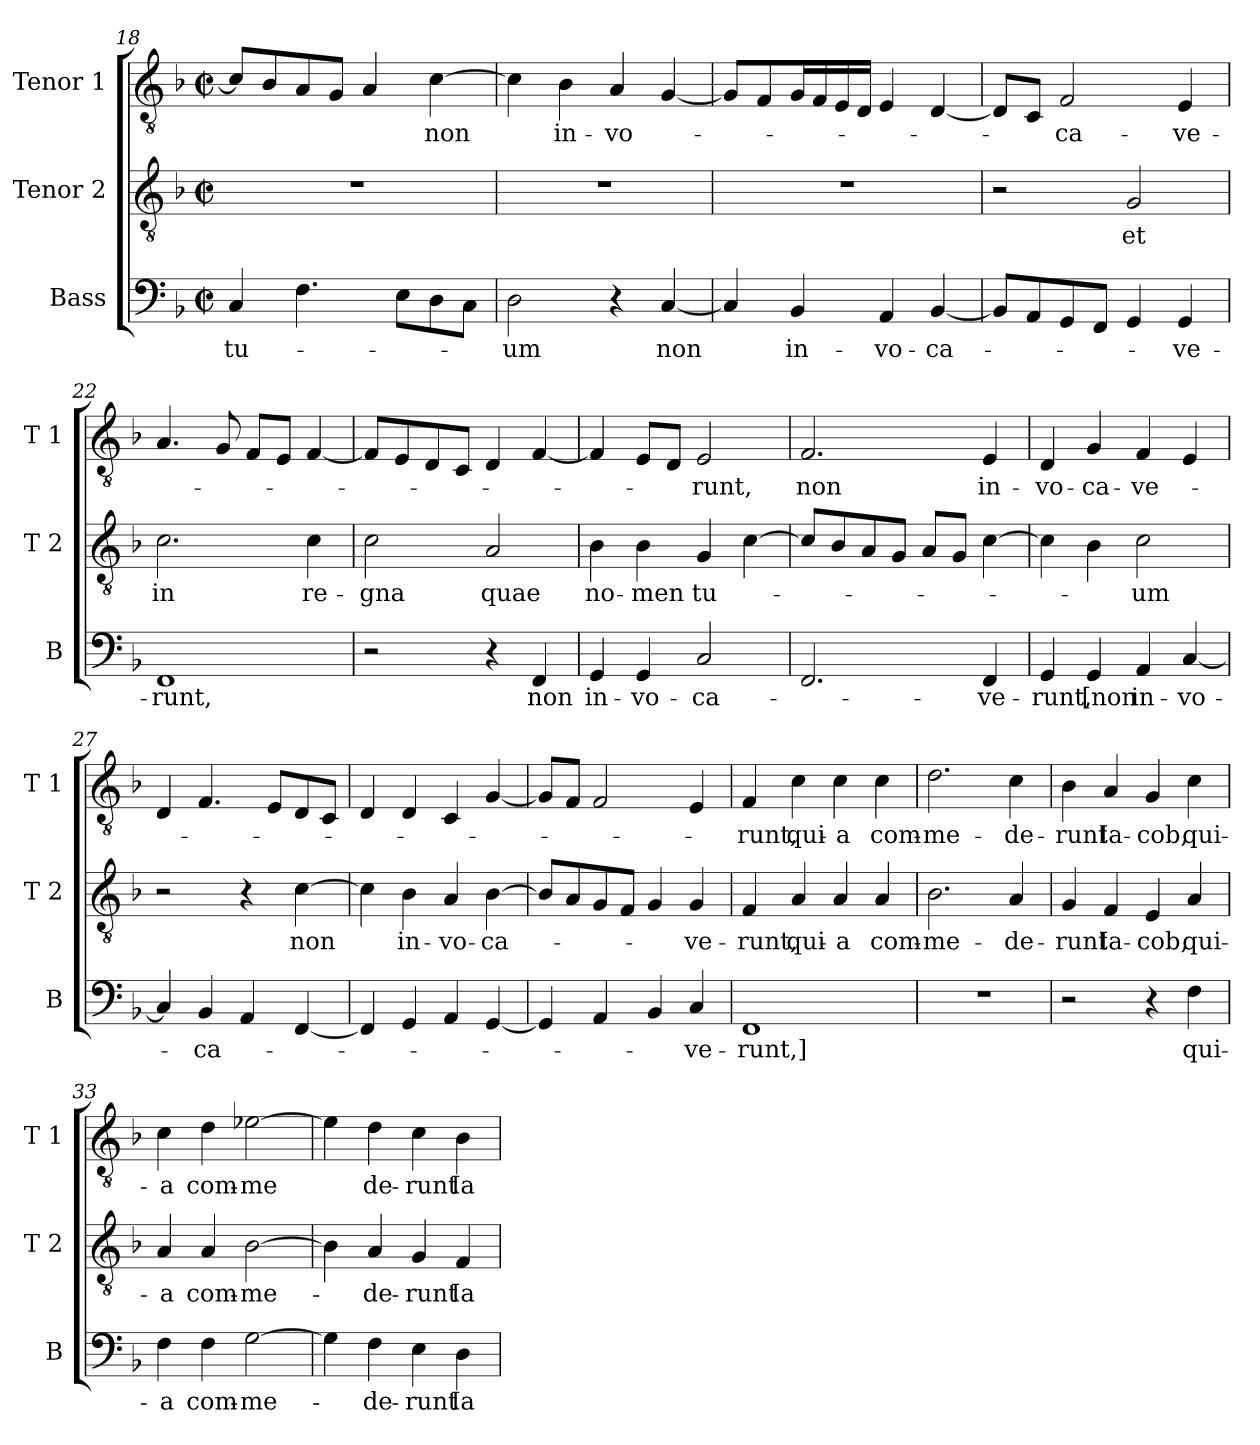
**kern	**text	**kern	**text	**kern	**text
*part3	*part3	*part2	*part2	*part1	*part1
*staff3	*staff3	*staff2	*staff2	*staff1	*staff1
*I"Bass	*	*I"Tenor 2	*	*I"Tenor 1	*
*I'B	*	*I'T 2	*	*I'T 1	*
!!LO:PB:g=z
*clefF4	*	*clefGv2	*	*clefGv2	*
*k[b-]	*	*k[b-]	*	*k[b-]	*
*F:	*	*F:	*	*F:	*
*M2/2	*	*M2/2	*	*M2/2	*
*met(c|)	*	*met(c|)	*	*met(c|)	*
=18	=18	=18	=18	=18	=18
!	!LO:LY:b	!	!	!	!
4C/	tu-	1r	.	8c/L]	.
.	.	.	.	8B-/	.
4.F\	.	.	.	8A/	.
.	.	.	.	8G/J	.
.	.	.	.	4A/	.
8E\L	.	.	.	.	.
!	!	!	!	!	!LO:LY:b
8D\	.	.	.	[4c\	non
8C\J	.	.	.	.	.
=19	=19	=19	=19	=19	=19
!	!LO:LY:b	!	!	!	!
2D\	-um	1r	.	4c\]	.
!	!	!	!	!	!LO:LY:b
.	.	.	.	4B-\	in-
!	!	!	!	!	!LO:LY:b
4r	.	.	.	4A/	-vo-
!	!LO:LY:b	!	!	!	!
[4C/	non	.	.	[4G/	.
=20	=20	=20	=20	=20	=20
4C/]	.	1r	.	8G/L]	.
.	.	.	.	8F/	.
!	!LO:LY:b	!	!	!	!
4BB-/	in-	.	.	16G/L	.
.	.	.	.	16F/	.
.	.	.	.	16E/	.
.	.	.	.	16D/JJ	.
!	!LO:LY:b	!	!	!	!
4AA/	-vo-	.	.	4E/	.
!	!LO:LY:b	!	!	!	!
[4BB-/	-ca-	.	.	[4D/	.
=21	=21	=21	=21	=21	=21
8BB-/L]	.	2r	.	8D/L]	.
8AA/	.	.	.	8C/J	.
!	!	!	!	!	!LO:LY:b
8GG/	.	.	.	2F/	-ca-
8FF/J	.	.	.	.	.
!	!	!	!LO:LY:b	!	!
4GG/	.	2G/	et	.	.
!	!LO:LY:b	!	!	!	!LO:LY:b
4GG/	-ve-	.	.	4E/	-ve-
=22	=22	=22	=22	=22	=22
!	!LO:LY:b	!	!LO:LY:b	!	!
1FF	-runt,	2.c\	in	4.A/	.
.	.	.	.	8G/	.
.	.	.	.	8F/L	.
.	.	.	.	8E/J	.
!	!	!	!LO:LY:b	!	!
.	.	4c\	re-	[4F/	.
!!LO:LB:g=z
=23	=23	=23	=23	=23	=23
!	!	!	!LO:LY:b	!	!
2r	.	2c\	-gna	8F/L]	.
.	.	.	.	8E/	.
.	.	.	.	8D/	.
.	.	.	.	8C/J	.
!	!	!	!LO:LY:b	!	!
4r	.	2A/	quae	4D/	.
!	!LO:LY:b	!	!	!	!
4FF/	non	.	.	[4F/	.
=24	=24	=24	=24	=24	=24
!	!LO:LY:b	!	!LO:LY:b	!	!
4GG/	in-	4B-\	no-	4F/]	.
!	!LO:LY:b	!	!LO:LY:b	!	!
4GG/	-vo-	4B-\	-men	8E/L	.
.	.	.	.	8D/J	.
!	!LO:LY:b	!	!LO:LY:b	!	!LO:LY:b
2C/	-ca-	4G/	tu-	2E/	-runt,
.	.	[4c\	.	.	.
=25	=25	=25	=25	=25	=25
!	!	!	!	!	!LO:LY:b
2.FF/	.	8c/L]	.	2.F/	non
.	.	8B-/	.	.	.
.	.	8A/	.	.	.
.	.	8G/J	.	.	.
.	.	8A/L	.	.	.
.	.	8G/J	.	.	.
!	!LO:LY:b	!	!	!	!LO:LY:b
4FF/	-ve-	[4c\	.	4E/	in-
=26	=26	=26	=26	=26	=26
!	!LO:LY:b	!	!	!	!LO:LY:b
4GG/	-runt,	4c\]	.	4D/	-vo-
!	!LO:LY:b	!	!	!	!LO:LY:b
4GG/	[non	4B-\	.	4G/	-ca-
!	!LO:LY:b	!	!LO:LY:b	!	!LO:LY:b
4AA/	in-	2c\	-um	4F/	-ve-
!	!LO:LY:b	!	!	!	!
[4C/	-vo-	.	.	4E/	.
=27	=27	=27	=27	=27	=27
4C/]	.	2r	.	4D/	.
!	!LO:LY:b	!	!	!	!
4BB-/	-ca-	.	.	4.F/	.
4AA/	.	4r	.	.	.
.	.	.	.	8E/L	.
!	!	!	!LO:LY:b	!	!
[4FF/	.	[4c\	non	8D/	.
.	.	.	.	8C/J	.
!!LO:LB:g=z
=28	=28	=28	=28	=28	=28
4FF/]	.	4c\]	.	4D/	.
!	!	!	!LO:LY:b	!	!
4GG/	.	4B-\	in-	4D/	.
!	!	!	!LO:LY:b	!	!
4AA/	.	4A/	-vo-	4C/	.
!	!	!	!LO:LY:b	!	!
[4GG/	.	[4B-\	-ca-	[4G/	.
=29	=29	=29	=29	=29	=29
4GG/]	.	8B-/L]	.	8G/L]	.
.	.	8A/	.	8F/J	.
4AA/	.	8G/	.	2F/	.
.	.	8F/J	.	.	.
4BB-/	.	4G/	.	.	.
!	!LO:LY:b	!	!LO:LY:b	!	!
4C/	-ve-	4G/	-ve-	4E/	.
=30	=30	=30	=30	=30	=30
!	!LO:LY:b	!	!LO:LY:b	!	!LO:LY:b
1FF	-runt,]	4F/	-runt,	4F/	-runt,
!	!	!	!LO:LY:b	!	!LO:LY:b
.	.	4A/	qui-	4c\	qui-
!	!	!	!LO:LY:b	!	!LO:LY:b
.	.	4A/	-a	4c\	-a
!	!	!	!LO:LY:b	!	!LO:LY:b
.	.	4A/	com-	4c\	com-
=31	=31	=31	=31	=31	=31
!	!	!	!LO:LY:b	!	!LO:LY:b
1r	.	2.B-\	-me-	2.d\	-me-
!	!	!	!LO:LY:b	!	!LO:LY:b
.	.	4A/	-de-	4c\	-de-
=32	=32	=32	=32	=32	=32
!	!	!	!LO:LY:b	!	!LO:LY:b
2r	.	4G/	-runt	4B-\	-runt
!	!	!	!LO:LY:b	!	!LO:LY:b
.	.	4F/	Ia-	4A/	Ia-
!	!	!	!LO:LY:b	!	!LO:LY:b
4r	.	4E/	-cob,	4G/	-cob,
!	!LO:LY:b	!	!LO:LY:b	!	!LO:LY:b
4F\	qui-	4A/	qui-	4c\	qui-
!!LO:LB:g=z
=33	=33	=33	=33	=33	=33
!	!LO:LY:b	!	!LO:LY:b	!	!LO:LY:b
4F\	-a	4A/	-a	4c\	-a
!	!LO:LY:b	!	!LO:LY:b	!	!LO:LY:b
4F\	com-	4A/	com-	4d\	com-
!	!LO:LY:b	!	!LO:LY:b	!	!LO:LY:b
[2G\	-me-	[2B-\	-me-	[2e-X\	-me
=34	=34	=34	=34	=34	=34
4G\]	.	4B-\]	.	4e-\]	.
!	!LO:LY:b	!	!LO:LY:b	!	!LO:LY:b
4F\	-de-	4A/	-de-	4d\	de-
!	!LO:LY:b	!	!LO:LY:b	!	!LO:LY:b
4E\	-runt	4G/	-runt	4c\	-runt
!	!LO:LY:b	!	!LO:LY:b	!	!LO:LY:b
4D\	Ia-	4F/	Ia-	4B-\	Ia-
=	=	=	=	=	=
*-	*-	*-	*-	*-	*-
